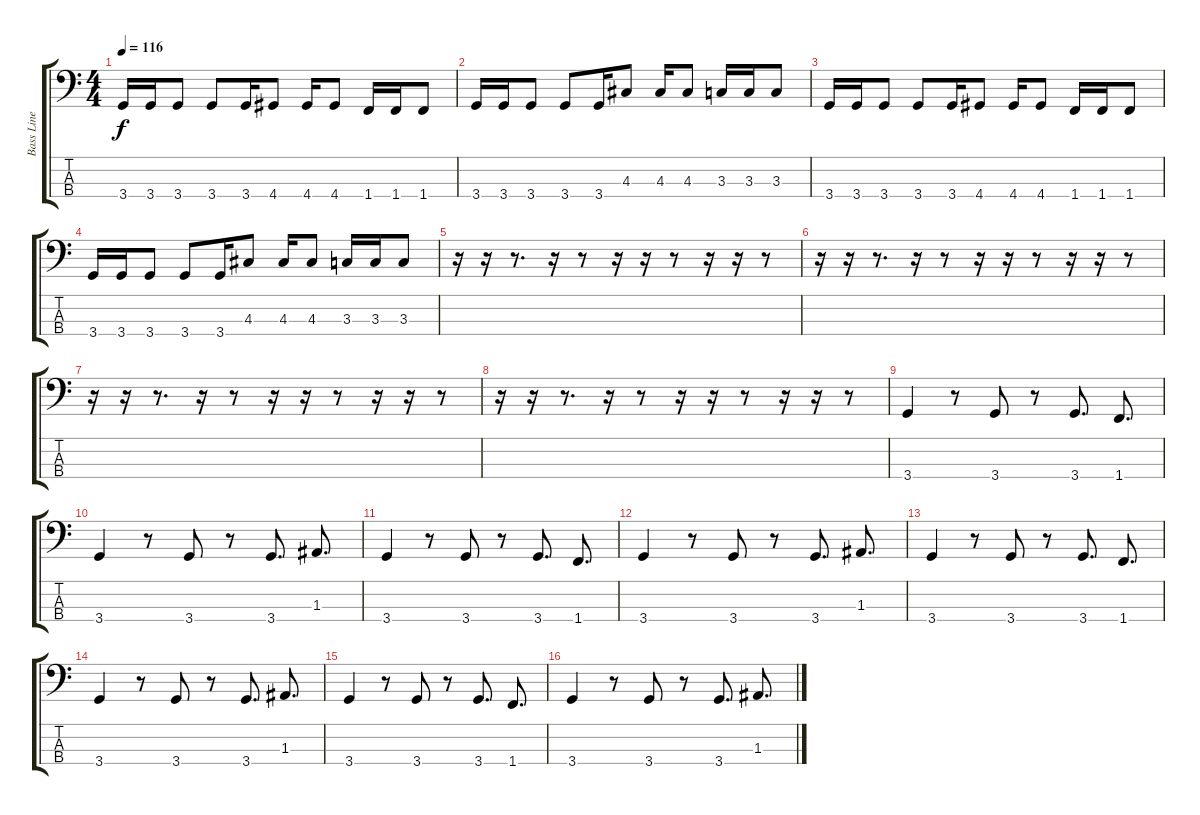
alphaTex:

\track ("Bass Line" "Bass Line") {instrument electricguitarclean}
\staff {score tabs}
\tuning (G2 D2 A1 E1) {hide}
\ts (4 4)
\tempo 116
\clef f4
\ks c
3.4.16{dy f} 3.4.16 3.4.8 3.4.8 3.4.16 4.4.8 4.4.16 4.4.8 1.4.16 1.4.16 1.4.8 |
3.4.16 3.4.16 3.4.8 3.4.8 3.4.16 4.3.8 4.3.16 4.3.8 3.3.16 3.3.16 3.3.8 |
3.4.16 3.4.16 3.4.8 3.4.8 3.4.16 4.4.8 4.4.16 4.4.8 1.4.16 1.4.16 1.4.8 |
3.4.16 3.4.16 3.4.8 3.4.8 3.4.16 4.3.8 4.3.16 4.3.8 3.3.16 3.3.16 3.3.8 |
r.16 r.16 r.8{d} r.16 r.8 r.16 r.16 r.8 r.16 r.16 r.8 |
r.16 r.16 r.8{d} r.16 r.8 r.16 r.16 r.8 r.16 r.16 r.8 |
r.16 r.16 r.8{d} r.16 r.8 r.16 r.16 r.8 r.16 r.16 r.8 |
r.16 r.16 r.8{d} r.16 r.8 r.16 r.16 r.8 r.16 r.16 r.8 |
3.4.4 r.8 3.4.8 r.8 3.4.8{d} 1.4.8{d} |
3.4.4 r.8 3.4.8 r.8 3.4.8{d} 1.3.8{d} |
3.4.4 r.8 3.4.8 r.8 3.4.8{d} 1.4.8{d} |
3.4.4 r.8 3.4.8 r.8 3.4.8{d} 1.3.8{d} |
3.4.4 r.8 3.4.8 r.8 3.4.8{d} 1.4.8{d} |
3.4.4 r.8 3.4.8 r.8 3.4.8{d} 1.3.8{d} |
3.4.4 r.8 3.4.8 r.8 3.4.8{d} 1.4.8{d} |
3.4.4 r.8 3.4.8 r.8 3.4.8{d} 1.3.8{d}
